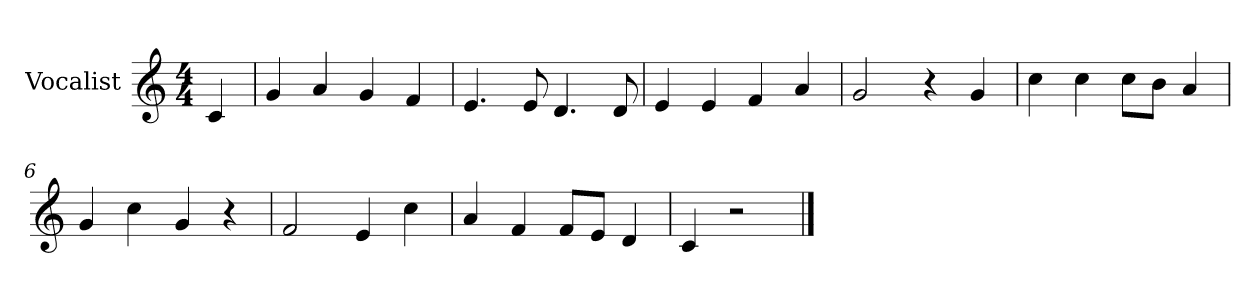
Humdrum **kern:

**kern
*part1
*staff1
*I"Vocalist
*k[]
*C:
*M4/4
=
4c
=1
4g
4a
4g
4f
=2
4.e
8e
4.d
8d
=3
4e
4e
4f
4a
=4
2g
4r
4g
=5
4cc
4cc
8ccL
8bJ
4a
=6
4g
4cc
4g
4r
=7
2f
4e
4cc
=8
4a
4f
8fL
8eJ
4d
=9
4c
2r
==
*-
